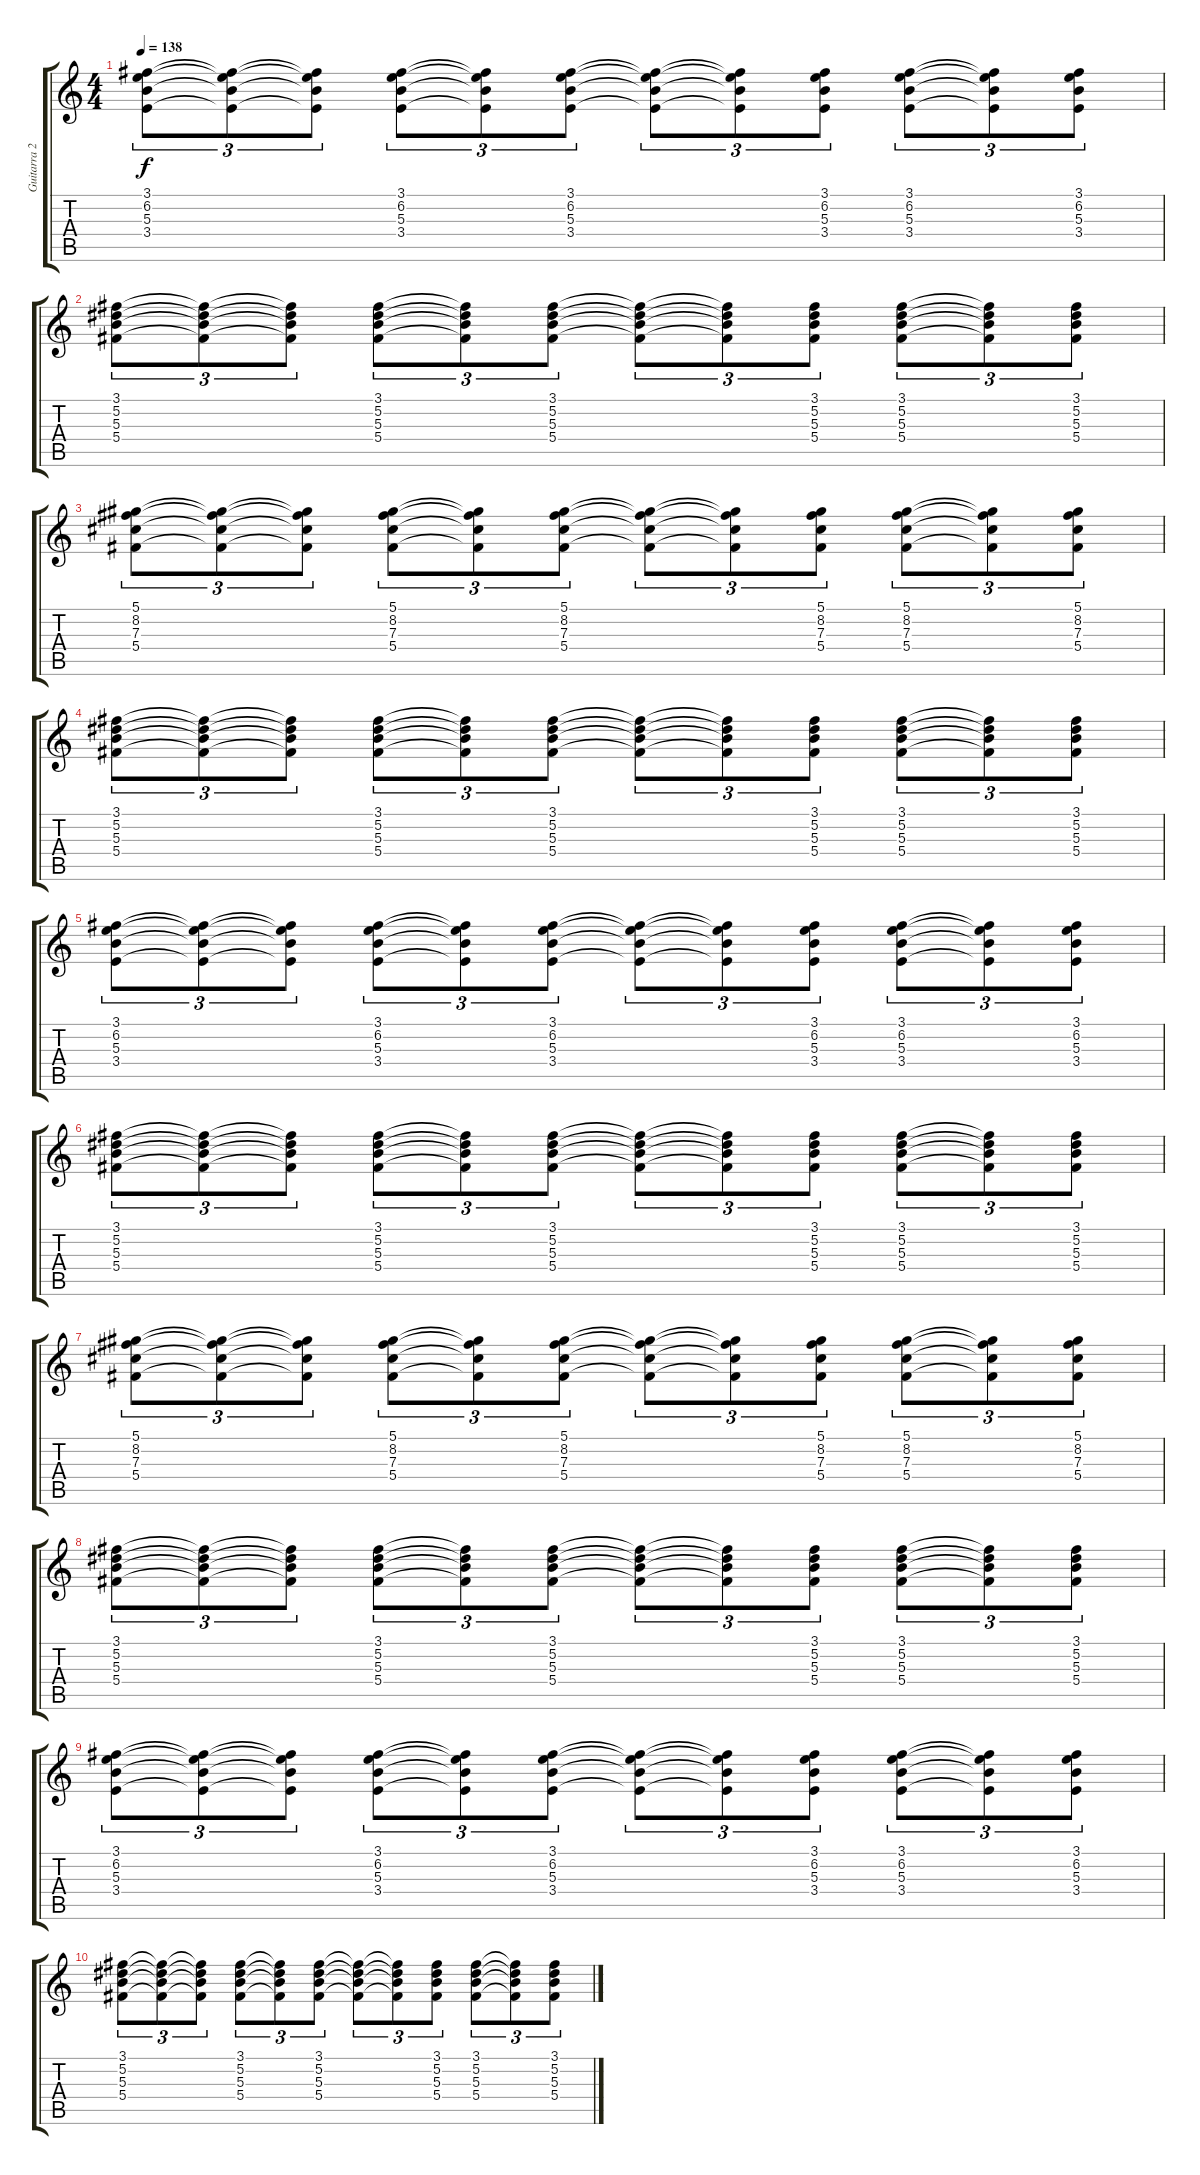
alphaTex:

\track ("Guitarra 2" "Guitarra 2") {instrument acousticguitarsteel}
\staff {score tabs}
\tuning (Eb4 Bb3 Gb3 Db3 Ab2 Eb2) {hide}
\ts (4 4)
\tempo 138
\clef g2
\ks c
(3.1 6.2 5.3 3.4).8{tu (3 2) dy f} (3.1{t} 6.2{t} 5.3{t} 3.4{t}).8{tu (3 2)} (3.1{t} 6.2{t} 5.3{t} 3.4{t}).8{tu (3 2)} (3.1 6.2 5.3 3.4).8{tu (3 2)} (3.1{t} 6.2{t} 5.3{t} 3.4{t}).8{tu (3 2)} (3.1 6.2 5.3 3.4).8{tu (3 2)} (3.1{t} 6.2{t} 5.3{t} 3.4{t}).8{tu (3 2)} (3.1{t} 6.2{t} 5.3{t} 3.4{t}).8{tu (3 2)} (3.1 6.2 5.3 3.4).8{tu (3 2)} (3.1 6.2 5.3 3.4).8{tu (3 2)} (3.1{t} 6.2{t} 5.3{t} 3.4{t}).8{tu (3 2)} (3.1 6.2 5.3 3.4).8{tu (3 2)} |
(3.1 5.2 5.3 5.4).8{tu (3 2)} (3.1{t} 5.2{t} 5.3{t} 5.4{t}).8{tu (3 2)} (3.1{t} 5.2{t} 5.3{t} 5.4{t}).8{tu (3 2)} (3.1 5.2 5.3 5.4).8{tu (3 2)} (3.1{t} 5.2{t} 5.3{t} 5.4{t}).8{tu (3 2)} (3.1 5.2 5.3 5.4).8{tu (3 2)} (3.1{t} 5.2{t} 5.3{t} 5.4{t}).8{tu (3 2)} (3.1{t} 5.2{t} 5.3{t} 5.4{t}).8{tu (3 2)} (3.1 5.2 5.3 5.4).8{tu (3 2)} (3.1 5.2 5.3 5.4).8{tu (3 2)} (3.1{t} 5.2{t} 5.3{t} 5.4{t}).8{tu (3 2)} (3.1 5.2 5.3 5.4).8{tu (3 2)} |
(5.1 8.2 7.3 5.4).8{tu (3 2) volume 7} (5.1{t} 8.2{t} 7.3{t} 5.4{t}).8{tu (3 2)} (5.1{t} 8.2{t} 7.3{t} 5.4{t}).8{tu (3 2)} (5.1 8.2 7.3 5.4).8{tu (3 2)} (5.1{t} 8.2{t} 7.3{t} 5.4{t}).8{tu (3 2)} (5.1 8.2 7.3 5.4).8{tu (3 2)} (5.1{t} 8.2{t} 7.3{t} 5.4{t}).8{tu (3 2)} (5.1{t} 8.2{t} 7.3{t} 5.4{t}).8{tu (3 2)} (5.1 8.2 7.3 5.4).8{tu (3 2)} (5.1 8.2 7.3 5.4).8{tu (3 2)} (5.1{t} 8.2{t} 7.3{t} 5.4{t}).8{tu (3 2)} (5.1 8.2 7.3 5.4).8{tu (3 2)} |
(3.1 5.2 5.3 5.4).8{tu (3 2)} (3.1{t} 5.2{t} 5.3{t} 5.4{t}).8{tu (3 2)} (3.1{t} 5.2{t} 5.3{t} 5.4{t}).8{tu (3 2)} (3.1 5.2 5.3 5.4).8{tu (3 2)} (3.1{t} 5.2{t} 5.3{t} 5.4{t}).8{tu (3 2)} (3.1 5.2 5.3 5.4).8{tu (3 2)} (3.1{t} 5.2{t} 5.3{t} 5.4{t}).8{tu (3 2)} (3.1{t} 5.2{t} 5.3{t} 5.4{t}).8{tu (3 2)} (3.1 5.2 5.3 5.4).8{tu (3 2)} (3.1 5.2 5.3 5.4).8{tu (3 2)} (3.1{t} 5.2{t} 5.3{t} 5.4{t}).8{tu (3 2)} (3.1 5.2 5.3 5.4).8{tu (3 2)} |
(3.1 6.2 5.3 3.4).8{tu (3 2) volume 5} (3.1{t} 6.2{t} 5.3{t} 3.4{t}).8{tu (3 2)} (3.1{t} 6.2{t} 5.3{t} 3.4{t}).8{tu (3 2)} (3.1 6.2 5.3 3.4).8{tu (3 2)} (3.1{t} 6.2{t} 5.3{t} 3.4{t}).8{tu (3 2)} (3.1 6.2 5.3 3.4).8{tu (3 2)} (3.1{t} 6.2{t} 5.3{t} 3.4{t}).8{tu (3 2)} (3.1{t} 6.2{t} 5.3{t} 3.4{t}).8{tu (3 2)} (3.1 6.2 5.3 3.4).8{tu (3 2)} (3.1 6.2 5.3 3.4).8{tu (3 2)} (3.1{t} 6.2{t} 5.3{t} 3.4{t}).8{tu (3 2)} (3.1 6.2 5.3 3.4).8{tu (3 2)} |
(3.1 5.2 5.3 5.4).8{tu (3 2)} (3.1{t} 5.2{t} 5.3{t} 5.4{t}).8{tu (3 2)} (3.1{t} 5.2{t} 5.3{t} 5.4{t}).8{tu (3 2)} (3.1 5.2 5.3 5.4).8{tu (3 2)} (3.1{t} 5.2{t} 5.3{t} 5.4{t}).8{tu (3 2)} (3.1 5.2 5.3 5.4).8{tu (3 2)} (3.1{t} 5.2{t} 5.3{t} 5.4{t}).8{tu (3 2)} (3.1{t} 5.2{t} 5.3{t} 5.4{t}).8{tu (3 2)} (3.1 5.2 5.3 5.4).8{tu (3 2)} (3.1 5.2 5.3 5.4).8{tu (3 2)} (3.1{t} 5.2{t} 5.3{t} 5.4{t}).8{tu (3 2)} (3.1 5.2 5.3 5.4).8{tu (3 2)} |
(5.1 8.2 7.3 5.4).8{tu (3 2) volume 2} (5.1{t} 8.2{t} 7.3{t} 5.4{t}).8{tu (3 2)} (5.1{t} 8.2{t} 7.3{t} 5.4{t}).8{tu (3 2)} (5.1 8.2 7.3 5.4).8{tu (3 2)} (5.1{t} 8.2{t} 7.3{t} 5.4{t}).8{tu (3 2)} (5.1 8.2 7.3 5.4).8{tu (3 2)} (5.1{t} 8.2{t} 7.3{t} 5.4{t}).8{tu (3 2)} (5.1{t} 8.2{t} 7.3{t} 5.4{t}).8{tu (3 2)} (5.1 8.2 7.3 5.4).8{tu (3 2)} (5.1 8.2 7.3 5.4).8{tu (3 2)} (5.1{t} 8.2{t} 7.3{t} 5.4{t}).8{tu (3 2)} (5.1 8.2 7.3 5.4).8{tu (3 2)} |
(3.1 5.2 5.3 5.4).8{tu (3 2)} (3.1{t} 5.2{t} 5.3{t} 5.4{t}).8{tu (3 2)} (3.1{t} 5.2{t} 5.3{t} 5.4{t}).8{tu (3 2)} (3.1 5.2 5.3 5.4).8{tu (3 2)} (3.1{t} 5.2{t} 5.3{t} 5.4{t}).8{tu (3 2)} (3.1 5.2 5.3 5.4).8{tu (3 2)} (3.1{t} 5.2{t} 5.3{t} 5.4{t}).8{tu (3 2)} (3.1{t} 5.2{t} 5.3{t} 5.4{t}).8{tu (3 2)} (3.1 5.2 5.3 5.4).8{tu (3 2)} (3.1 5.2 5.3 5.4).8{tu (3 2)} (3.1{t} 5.2{t} 5.3{t} 5.4{t}).8{tu (3 2)} (3.1 5.2 5.3 5.4).8{tu (3 2)} |
(3.1 6.2 5.3 3.4).8{tu (3 2) volume 0} (3.1{t} 6.2{t} 5.3{t} 3.4{t}).8{tu (3 2)} (3.1{t} 6.2{t} 5.3{t} 3.4{t}).8{tu (3 2)} (3.1 6.2 5.3 3.4).8{tu (3 2)} (3.1{t} 6.2{t} 5.3{t} 3.4{t}).8{tu (3 2)} (3.1 6.2 5.3 3.4).8{tu (3 2)} (3.1{t} 6.2{t} 5.3{t} 3.4{t}).8{tu (3 2)} (3.1{t} 6.2{t} 5.3{t} 3.4{t}).8{tu (3 2)} (3.1 6.2 5.3 3.4).8{tu (3 2)} (3.1 6.2 5.3 3.4).8{tu (3 2)} (3.1{t} 6.2{t} 5.3{t} 3.4{t}).8{tu (3 2)} (3.1 6.2 5.3 3.4).8{tu (3 2)} |
(3.1 5.2 5.3 5.4).8{tu (3 2)} (3.1{t} 5.2{t} 5.3{t} 5.4{t}).8{tu (3 2)} (3.1{t} 5.2{t} 5.3{t} 5.4{t}).8{tu (3 2)} (3.1 5.2 5.3 5.4).8{tu (3 2)} (3.1{t} 5.2{t} 5.3{t} 5.4{t}).8{tu (3 2)} (3.1 5.2 5.3 5.4).8{tu (3 2)} (3.1{t} 5.2{t} 5.3{t} 5.4{t}).8{tu (3 2)} (3.1{t} 5.2{t} 5.3{t} 5.4{t}).8{tu (3 2)} (3.1 5.2 5.3 5.4).8{tu (3 2)} (3.1 5.2 5.3 5.4).8{tu (3 2)} (3.1{t} 5.2{t} 5.3{t} 5.4{t}).8{tu (3 2)} (3.1 5.2 5.3 5.4).8{tu (3 2)}
